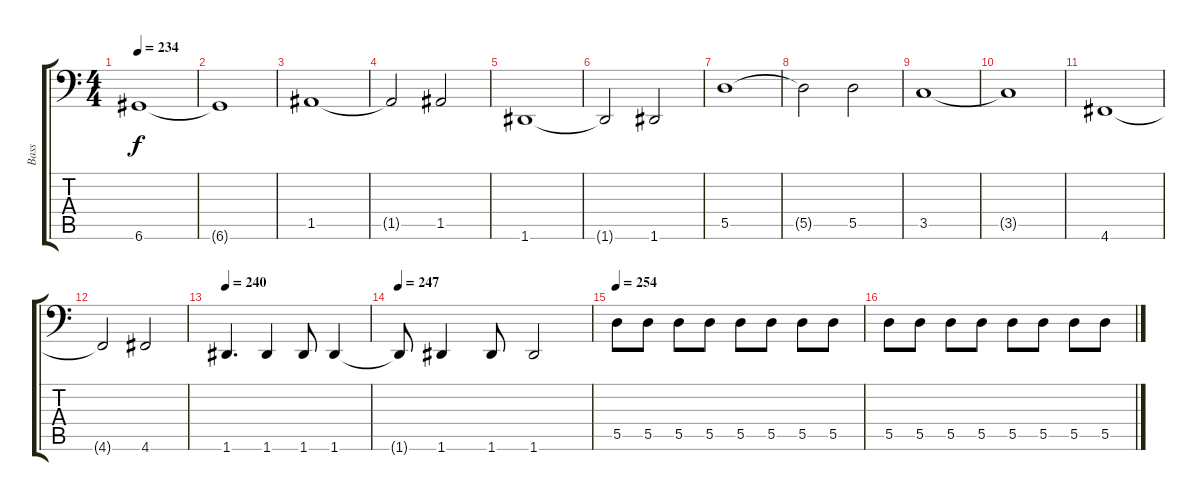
\track ("Bass" "Bass") {instrument electricbassfinger}
\staff {score tabs}
\tuning (E3 B2 G2 D2 A1 D1) {hide}
\ts (4 4)
\tempo 234
\clef f4
\ks c
6.6.1{dy f} |
6.6{t}.1 |
1.5.1 |
1.5{t}.2 1.5.2 |
1.6.1 |
1.6{t}.2 1.6.2 |
5.5.1 |
5.5{t}.2 5.5.2 |
3.5.1 |
3.5{t}.1 |
4.6.1 |
4.6{t}.2 4.6.2 |
\tempo 240
1.6.4{d} 1.6.4 1.6.8 1.6.4 |
\tempo 247
1.6{t}.8 1.6.4 1.6.8 1.6.2 |
\tempo 254
5.5.8 5.5.8 5.5.8 5.5.8 5.5.8 5.5.8 5.5.8 5.5.8 |
5.5.8 5.5.8 5.5.8 5.5.8 5.5.8 5.5.8 5.5.8 5.5.8
